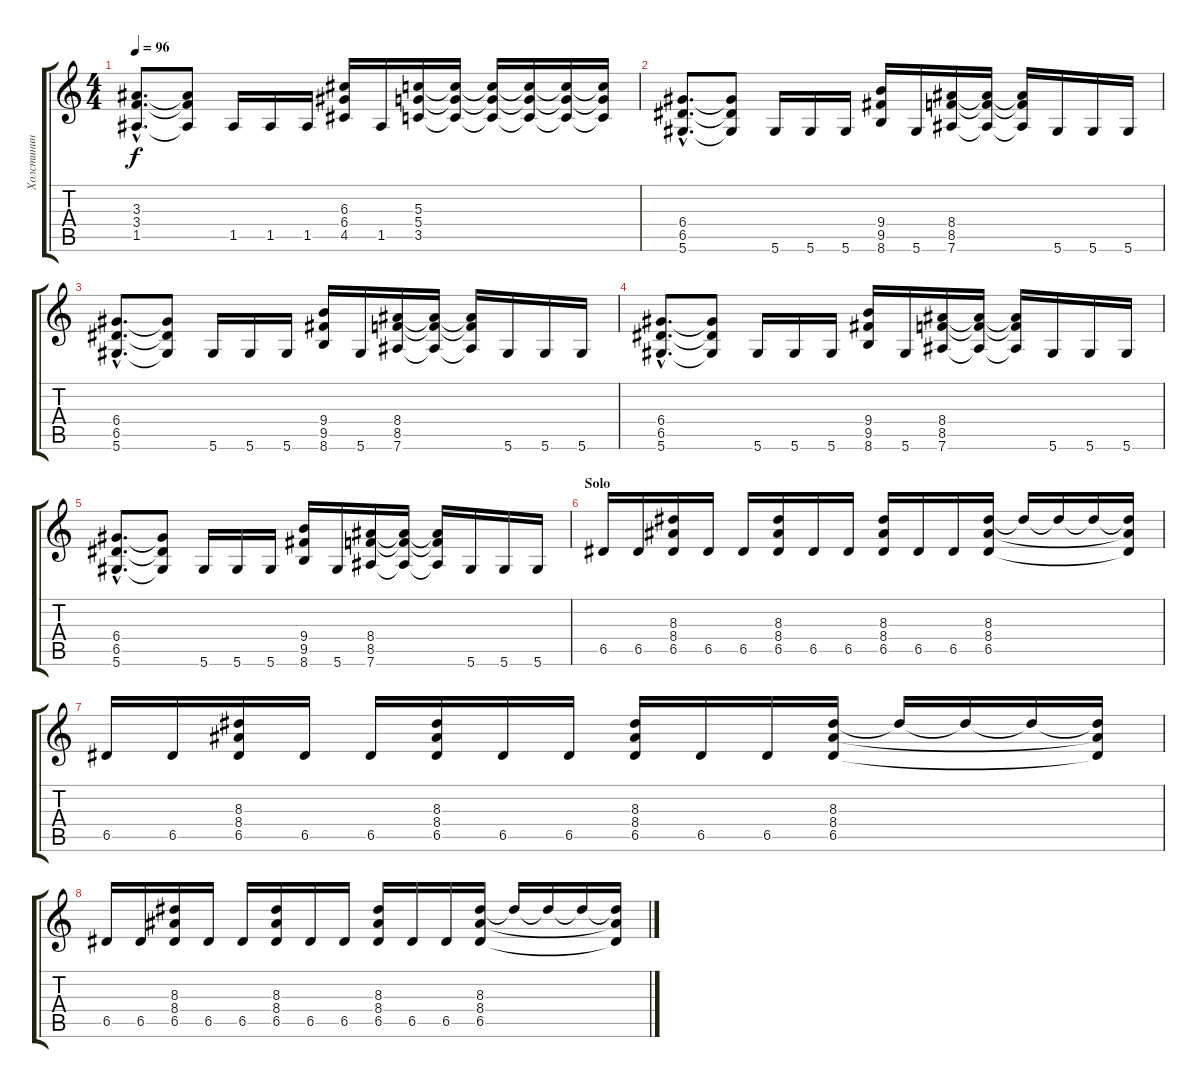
\track ("Холстинин (Guitar 2)" "Холстинин ") {instrument distortionguitar}
\staff {score tabs}
\tuning (E4 B3 G3 D3 A2 Eb2) {hide}
\ts (4 4)
\tempo 96
\clef g2
\ks c
(3.3{hac} 3.4{hac} 1.5{hac}).8{d dy f} (3.3{t} 3.4{t} 1.5{t}).8 1.5.16 1.5.16 1.5.16 (6.3 6.4 4.5).16 1.5.16 (5.3 5.4 3.5).16 (5.3{t} 5.4{t} 3.5{t}).16 (5.3{t} 5.4{t} 3.5{t}).16 (5.3{t} 5.4{t} 3.5{t}).16 (5.3{t} 5.4{t} 3.5{t}).16 (5.3{t} 5.4{t} 3.5{t}).16 |
(6.4{hac} 6.5{hac} 5.6{hac}).8{d} (6.4{t} 6.5{t} 5.6{t}).8 5.6.16 5.6.16 5.6.16 (9.4 9.5 8.6).16 5.6.16 (8.4 8.5 7.6).16 (8.4{t} 8.5{t} 7.6{t}).16 (8.4{t} 8.5{t} 7.6{t}).16 5.6.16 5.6.16 5.6.16 |
(6.4{hac} 6.5{hac} 5.6{hac}).8{d} (6.4{t} 6.5{t} 5.6{t}).8 5.6.16 5.6.16 5.6.16 (9.4 9.5 8.6).16 5.6.16 (8.4 8.5 7.6).16 (8.4{t} 8.5{t} 7.6{t}).16 (8.4{t} 8.5{t} 7.6{t}).16 5.6.16 5.6.16 5.6.16 |
(6.4{hac} 6.5{hac} 5.6{hac}).8{d} (6.4{t} 6.5{t} 5.6{t}).8 5.6.16 5.6.16 5.6.16 (9.4 9.5 8.6).16 5.6.16 (8.4 8.5 7.6).16 (8.4{t} 8.5{t} 7.6{t}).16 (8.4{t} 8.5{t} 7.6{t}).16 5.6.16 5.6.16 5.6.16 |
(6.4{hac} 6.5{hac} 5.6{hac}).8{d} (6.4{t} 6.5{t} 5.6{t}).8 5.6.16 5.6.16 5.6.16 (9.4 9.5 8.6).16 5.6.16 (8.4 8.5 7.6).16 (8.4{t} 8.5{t} 7.6{t}).16 (8.4{t} 8.5{t} 7.6{t}).16 5.6.16 5.6.16 5.6.16 |
\section ("" "Solo")
6.5.16 6.5.16 (8.3 8.4 6.5).16 6.5.16 6.5.16 (8.3 8.4 6.5).16 6.5.16 6.5.16 (8.3 8.4 6.5).16 6.5.16 6.5.16 (8.3 8.4 6.5).16 8.3{t}.16 8.3{t}.16 8.3{t}.16 (8.3{t} 8.4{t} 6.5{t}).16 |
6.5.16 6.5.16 (8.3 8.4 6.5).16 6.5.16 6.5.16 (8.3 8.4 6.5).16 6.5.16 6.5.16 (8.3 8.4 6.5).16 6.5.16 6.5.16 (8.3 8.4 6.5).16 8.3{t}.16 8.3{t}.16 8.3{t}.16 (8.3{t} 8.4{t} 6.5{t}).16 |
6.5.16 6.5.16 (8.3 8.4 6.5).16 6.5.16 6.5.16 (8.3 8.4 6.5).16 6.5.16 6.5.16 (8.3 8.4 6.5).16 6.5.16 6.5.16 (8.3 8.4 6.5).16 8.3{t}.16 8.3{t}.16 8.3{t}.16 (8.3{t} 8.4{t} 6.5{t}).16
